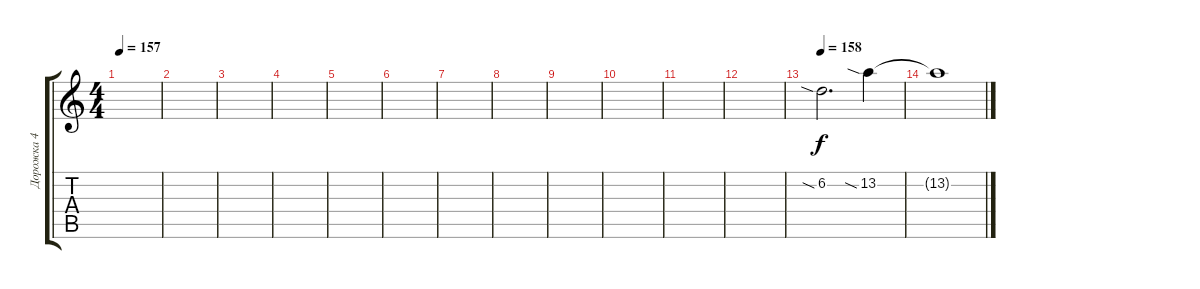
\track ("Дорожка 4" "Дорожка 4") {instrument distortionguitar}
\staff {score tabs}
\tuning (Db4 Ab3 E3 B2 Gb2 B1) {hide}
\ts (4 4)
\tempo 157
\clef g2
\ks c
|
|
|
|
|
|
|
|
|
|
|
|
\tempo 158
6.2{sia}.2{d volume 16 instrument pad5bowed} 13.2{sia}.4 |
13.2{t}.1
